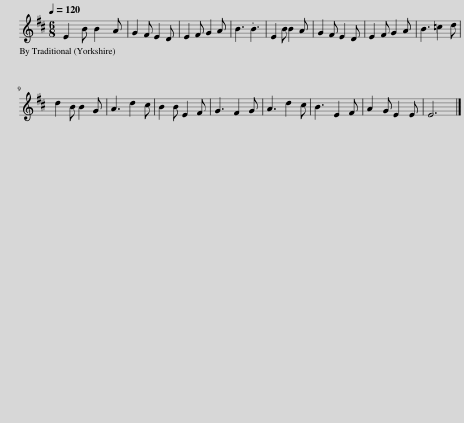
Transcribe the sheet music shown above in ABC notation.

X:1
L:1/8
Q:1/4=120
M:6/8
I:linebreak $
K:D
V:1 treble
V:1
 E2 B B2 A | G2 F E2 D | E2 F G2 A | B3 .B3 | E2 B B2 A | %5
 G2 F E2 D | E2 F G2 A | B3 =c2 d |$ d2 B B2 G | A3 d2 c | %10
 B2 B E2 F | G3 F2 G | A3 d2 c | B3 E2 F | A2 G E2 E | %15
 E6 |] %16
